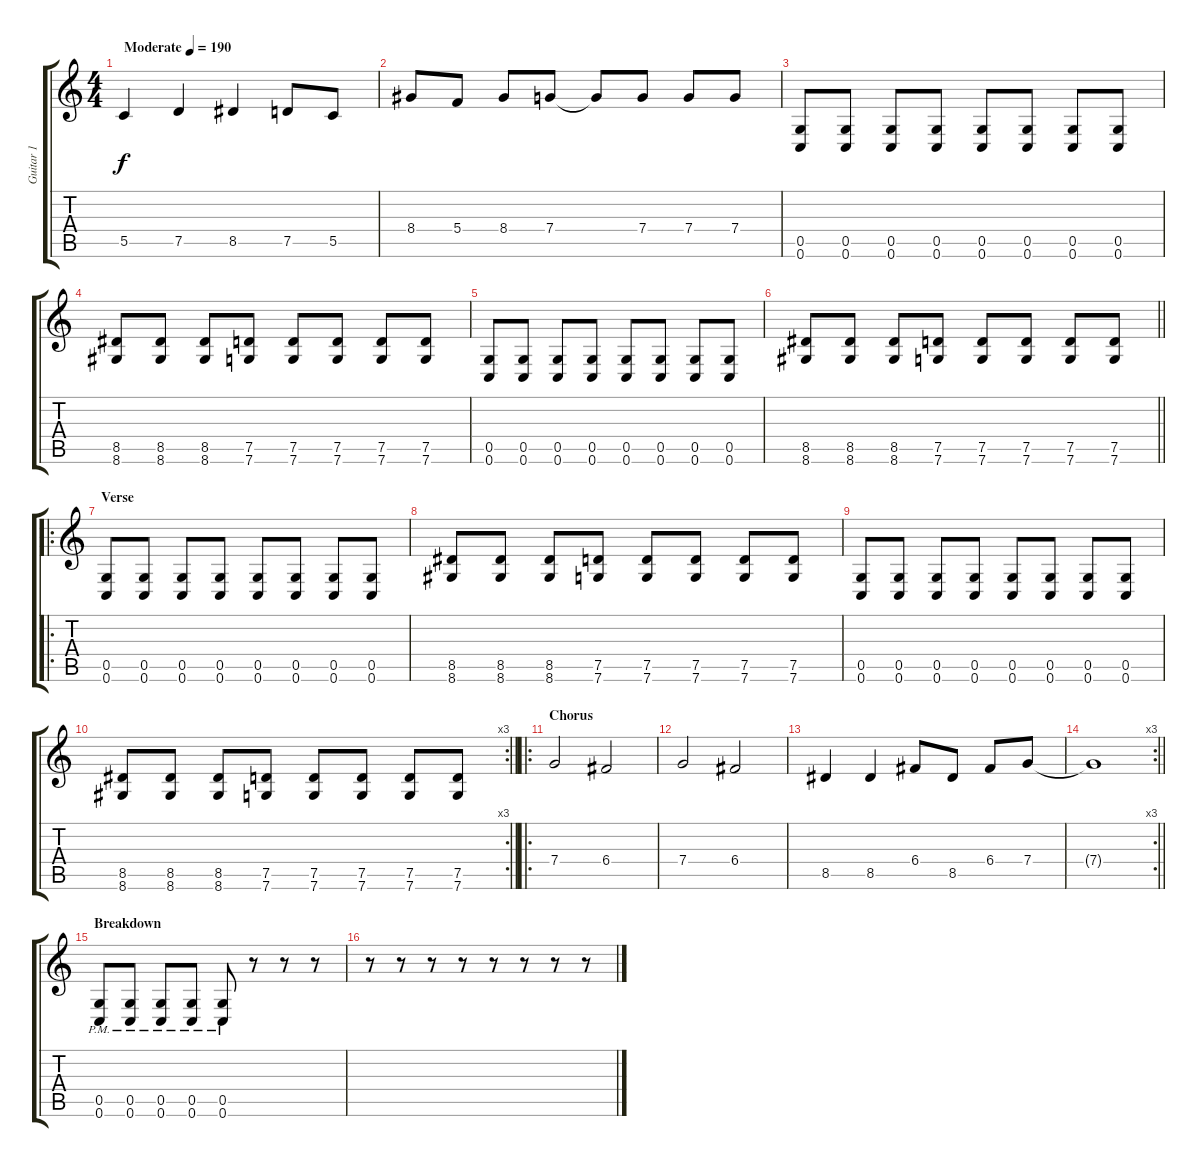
\track ("Guitar 1" "Guitar 1") {instrument distortionguitar}
\staff {score tabs}
\tuning (D4 A3 F3 C3 G2 C2) {hide}
\ts (4 4)
\tempo (190 "Moderate")
\clef g2
\ks c
5.5.4{dy f instrument distortionguitar} 7.5.4 8.5.4 7.5.8 5.5.8 |
8.4.8 5.4.8 8.4.8 7.4.8 7.4{t}.8 7.4.8 7.4.8 7.4.8 |
(0.5 0.6).8 (0.5 0.6).8 (0.5 0.6).8 (0.5 0.6).8 (0.5 0.6).8 (0.5 0.6).8 (0.5 0.6).8 (0.5 0.6).8 |
(8.5 8.6).8 (8.5 8.6).8 (8.5 8.6).8 (7.5 7.6).8 (7.5 7.6).8 (7.5 7.6).8 (7.5 7.6).8 (7.5 7.6).8 |
(0.5 0.6).8 (0.5 0.6).8 (0.5 0.6).8 (0.5 0.6).8 (0.5 0.6).8 (0.5 0.6).8 (0.5 0.6).8 (0.5 0.6).8 |
\barLineRight lightlight
(8.5 8.6).8 (8.5 8.6).8 (8.5 8.6).8 (7.5 7.6).8 (7.5 7.6).8 (7.5 7.6).8 (7.5 7.6).8 (7.5 7.6).8 |
\ro
\section ("" "Verse")
(0.5 0.6).8 (0.5 0.6).8 (0.5 0.6).8 (0.5 0.6).8 (0.5 0.6).8 (0.5 0.6).8 (0.5 0.6).8 (0.5 0.6).8 |
(8.5 8.6).8 (8.5 8.6).8 (8.5 8.6).8 (7.5 7.6).8 (7.5 7.6).8 (7.5 7.6).8 (7.5 7.6).8 (7.5 7.6).8 |
(0.5 0.6).8 (0.5 0.6).8 (0.5 0.6).8 (0.5 0.6).8 (0.5 0.6).8 (0.5 0.6).8 (0.5 0.6).8 (0.5 0.6).8 |
\rc 3
\barLineRight lightlight
(8.5 8.6).8 (8.5 8.6).8 (8.5 8.6).8 (7.5 7.6).8 (7.5 7.6).8 (7.5 7.6).8 (7.5 7.6).8 (7.5 7.6).8 |
\ro
\section ("" "Chorus")
7.4.2 6.4.2 |
7.4.2 6.4.2 |
8.5.4 8.5.4 6.4.8 8.5.8 6.4.8 7.4.8 |
\rc 3
\barLineRight lightlight
7.4{t}.1 |
\section ("" "Breakdown")
(0.5{pm} 0.6{pm}).8 (0.5{pm} 0.6{pm}).8 (0.5{pm} 0.6{pm}).8 (0.5{pm} 0.6{pm}).8 (0.5{pm} 0.6{pm}).8 r.8 r.8 r.8 |
r.8 r.8 r.8 r.8 r.8 r.8 r.8 r.8
